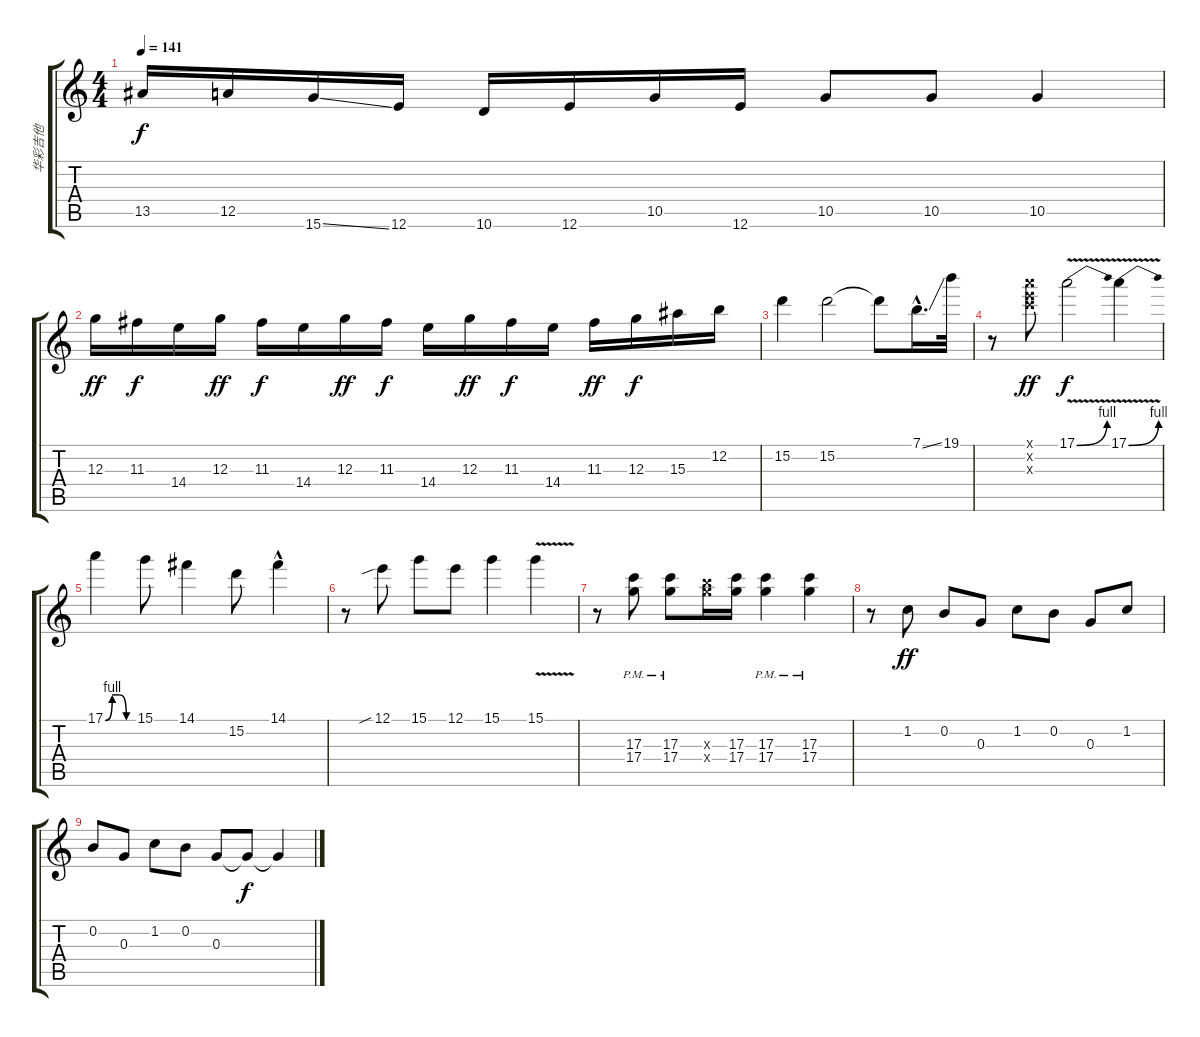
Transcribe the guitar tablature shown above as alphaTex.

\track ("华彩吉他" "华彩吉他") {instrument distortionguitar}
\staff {score tabs}
\tuning (E4 B3 G3 D3 A2 E2) {hide}
\ts (4 4)
\tempo 141
\clef g2
\ks c
13.5.16{dy f} 12.5.16 15.6{ss}.16 12.6.16 10.6.16 12.6.16 10.5.16 12.6.16 10.5.8 10.5.8 10.5.4 |
12.3.16{dy ff} 11.3.16{dy f} 14.4.16 12.3.16{dy ff} 11.3.16{dy f} 14.4.16 12.3.16{dy ff} 11.3.16{dy f} 14.4.16 12.3.16{dy ff} 11.3.16{dy f} 14.4.16 11.3.16{dy ff} 12.3.16{dy f} 15.3.16 12.2.16 |
15.2.4 15.2.2 15.2{t}.8 7.1{ss hac}.16{d} 19.1.32 |
r.8 (17.1{x} 17.2{x} 17.3{x}).8{dy ff} 17.1{be (bend 0 0 60 4) v}.2{dy f} 17.1{be (bend 0 0 60 4) v}.4 |
17.1{be (custom 0 0 15 4 30 4 45 0 60 0)}.4 15.1.8 14.1.4 15.2.8 14.1{hac}.4 |
r.8 12.1{sib}.8 15.1.8 12.1.8 15.1.4 15.1{v}.4 |
r.8 (17.3{pm} 17.4).8 (17.3{pm} 17.4).8 (16.3{x} 17.4{x}).16 (17.3 17.4).16 (17.3{pm} 17.4).4 (17.3{pm} 17.4).4 |
r.8 1.2.8{dy ff} 0.2.8 0.3.8 1.2.8 0.2.8 0.3.8 1.2.8 |
0.2.8 0.3.8 1.2.8 0.2.8 0.3.8 0.3{t}.8{dy f} 0.3{t}.4
